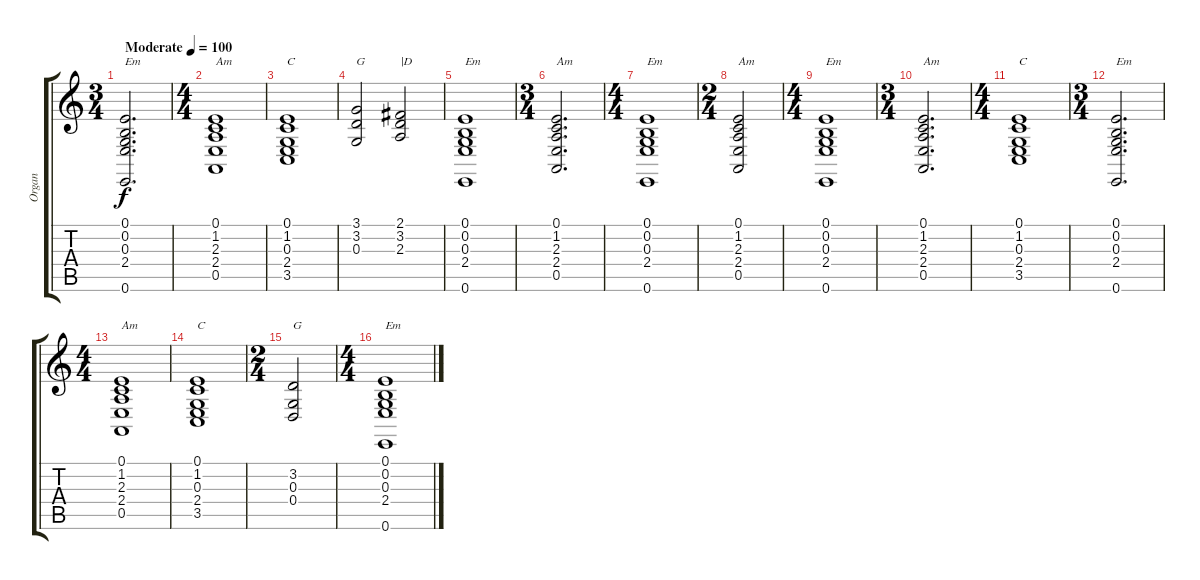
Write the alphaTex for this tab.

\track ("Organ" "Organ") {instrument percussiveorgan}
\staff {score tabs}
\tuning (E4 B3 G3 D3 A2 E2) {hide}
\ts (3 4)
\tempo (100 "Moderate")
\clef g2
\ks c
(0.1 0.2 0.3 2.4 0.6).2{d txt "Em" dy f instrument percussiveorgan} |
\ts (4 4)
(0.1 1.2 2.3 2.4 0.5).1{txt "Am"} |
(0.1 1.2 0.3 2.4 3.5).1{txt "C"} |
(3.1 3.2 0.3).2{txt "G"} (2.1 3.2 2.3).2{txt "|D"} |
(0.1 0.2 0.3 2.4 0.6).1{txt "Em"} |
\ts (3 4)
(0.1 1.2 2.3 2.4 0.5).2{d txt "Am"} |
\ts (4 4)
(0.1 0.2 0.3 2.4 0.6).1{txt "Em"} |
\ts (2 4)
(0.1 1.2 2.3 2.4 0.5).2{txt "Am"} |
\ts (4 4)
(0.1 0.2 0.3 2.4 0.6).1{txt "Em"} |
\ts (3 4)
(0.1 1.2 2.3 2.4 0.5).2{d txt "Am"} |
\ts (4 4)
(0.1 1.2 0.3 2.4 3.5).1{txt "C"} |
\ts (3 4)
(0.1 0.2 0.3 2.4 0.6).2{d txt "Em"} |
\ts (4 4)
(0.1 1.2 2.3 2.4 0.5).1{txt "Am"} |
(0.1 1.2 0.3 2.4 3.5).1{txt "C"} |
\ts (2 4)
(3.2 0.3 0.4).2{txt "G"} |
\ts (4 4)
(0.1 0.2 0.3 2.4 0.6).1{txt "Em"}
